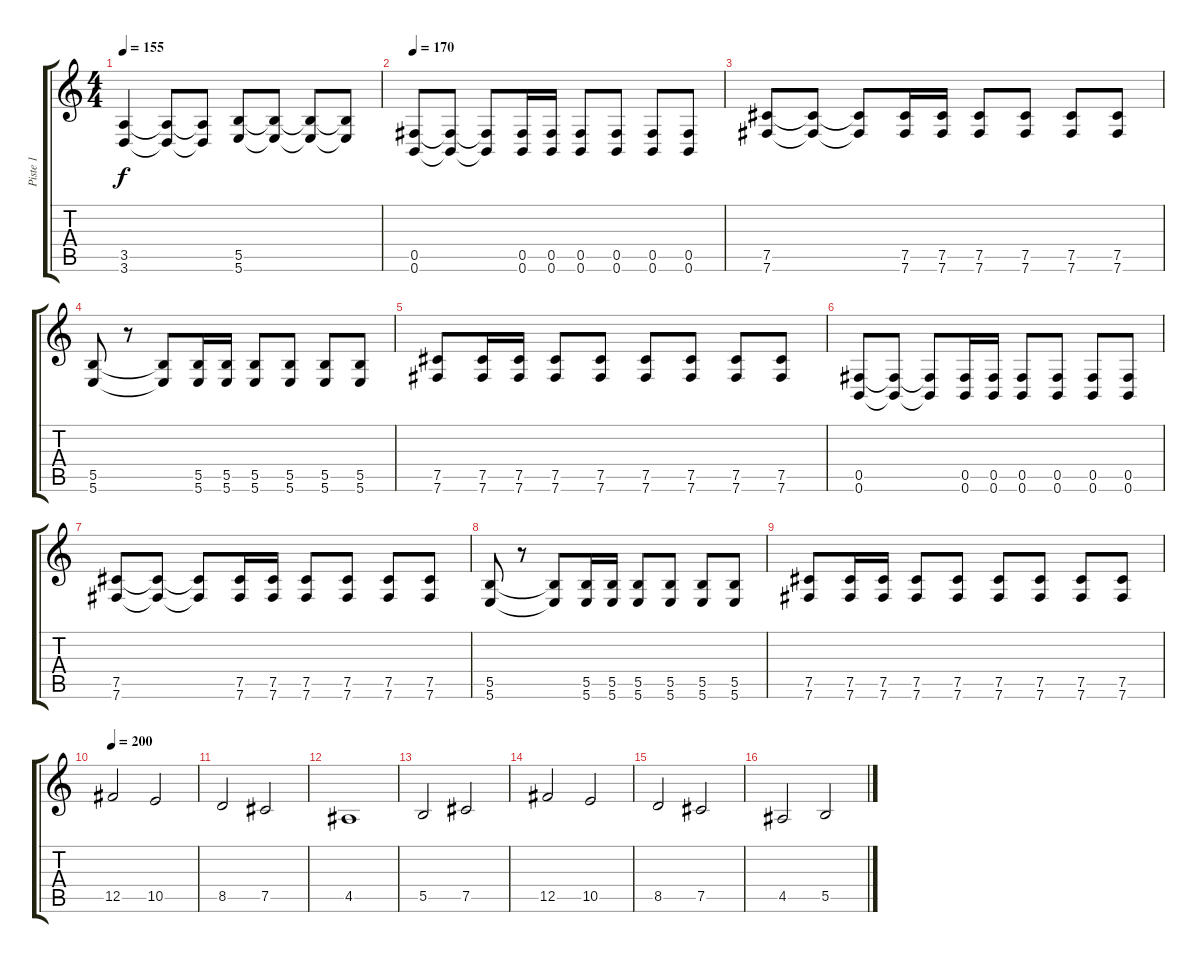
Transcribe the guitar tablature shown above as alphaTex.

\track ("Piste 1" "Piste 1") {instrument distortionguitar}
\staff {score tabs}
\tuning (Db4 Ab3 E3 B2 Gb2 B1) {hide}
\ts (4 4)
\tempo 155
\clef g2
\ks c
(3.5{t} 3.6{t}).4{dy f} (3.5{t} 3.6{t}).8 (3.5{t} 3.6{t}).8 (5.5 5.6).8 (5.5{t} 5.6{t}).8 (5.5{t} 5.6{t}).8 (5.5{t} 5.6{t}).8 |
\tempo 170
(0.5 0.6).8 (0.5{t} 0.6{t}).8 (0.5{t} 0.6{t}).8 (0.5 0.6).16 (0.5 0.6).16 (0.5 0.6).8 (0.5 0.6).8 (0.5 0.6).8 (0.5 0.6).8 |
(7.5 7.6).8 (7.5{t} 7.6{t}).8 (7.5{t} 7.6{t}).8 (7.5 7.6).16 (7.5 7.6).16 (7.5 7.6).8 (7.5 7.6).8 (7.5 7.6).8 (7.5 7.6).8 |
(5.5 5.6).8 r.8 (5.5{t} 5.6{t}).8 (5.5 5.6).16 (5.5 5.6).16 (5.5 5.6).8 (5.5 5.6).8 (5.5 5.6).8 (5.5 5.6).8 |
(7.5 7.6).8 (7.5 7.6).16 (7.5 7.6).16 (7.5 7.6).8 (7.5 7.6).8 (7.5 7.6).8 (7.5 7.6).8 (7.5 7.6).8 (7.5 7.6).8 |
(0.5 0.6).8 (0.5{t} 0.6{t}).8 (0.5{t} 0.6{t}).8 (0.5 0.6).16 (0.5 0.6).16 (0.5 0.6).8 (0.5 0.6).8 (0.5 0.6).8 (0.5 0.6).8 |
(7.5 7.6).8 (7.5{t} 7.6{t}).8 (7.5{t} 7.6{t}).8 (7.5 7.6).16 (7.5 7.6).16 (7.5 7.6).8 (7.5 7.6).8 (7.5 7.6).8 (7.5 7.6).8 |
(5.5 5.6).8 r.8 (5.5{t} 5.6{t}).8 (5.5 5.6).16 (5.5 5.6).16 (5.5 5.6).8 (5.5 5.6).8 (5.5 5.6).8 (5.5 5.6).8 |
(7.5 7.6).8 (7.5 7.6).16 (7.5 7.6).16 (7.5 7.6).8 (7.5 7.6).8 (7.5 7.6).8 (7.5 7.6).8 (7.5 7.6).8 (7.5 7.6).8 |
\tempo 200
12.5.2 10.5.2 |
8.5.2 7.5.2 |
4.5.1 |
5.5.2 7.5.2 |
12.5.2 10.5.2 |
8.5.2 7.5.2 |
4.5.2 5.5.2
